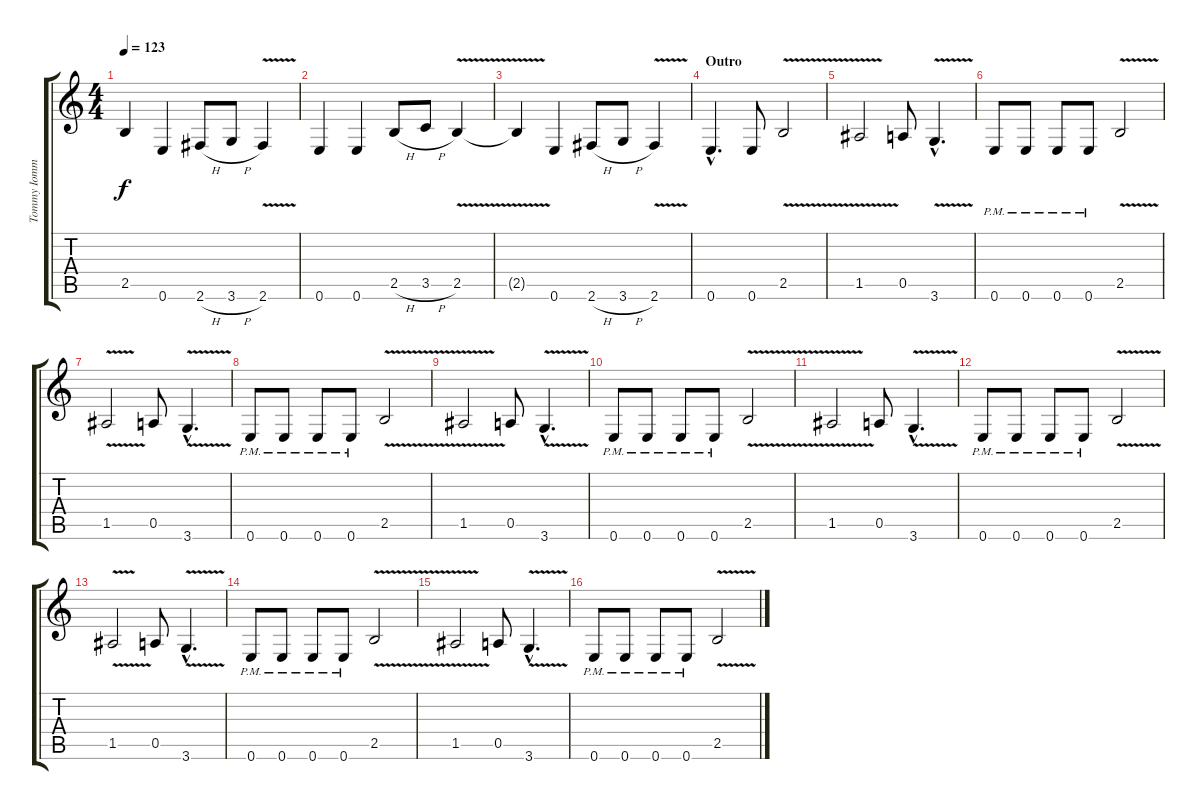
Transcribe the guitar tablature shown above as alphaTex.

\track ("Tommy Iommi" "Tommy Iomm") {instrument distortionguitar}
\staff {score tabs}
\tuning (E4 B3 G3 D3 A2 E2) {hide}
\ts (4 4)
\tempo 123
\clef g2
\ks c
2.5{t}.4{dy f} 0.6.4 2.6{h}.8 3.6{h}.8 2.6{v}.4 |
0.6.4 0.6.4 2.5{h}.8 3.5{h}.8 2.5{v}.4 |
2.5{t}.4 0.6.4 2.6{h}.8 3.6{h}.8 2.6{v}.4 |
\section ("" "Outro")
0.6{hac}.4{d} 0.6.8 2.5{v}.2 |
1.5{v}.2 0.5.8 3.6{v hac}.4{d} |
0.6{pm}.8 0.6{pm}.8 0.6{pm}.8 0.6{pm}.8 2.5{v}.2 |
1.5{v}.2 0.5.8 3.6{v hac}.4{d} |
0.6{pm}.8 0.6{pm}.8 0.6{pm}.8 0.6{pm}.8 2.5{v}.2 |
1.5{v}.2{volume 10} 0.5.8 3.6{v hac}.4{d} |
0.6{pm}.8 0.6{pm}.8 0.6{pm}.8 0.6{pm}.8 2.5{v}.2 |
1.5{v}.2 0.5.8 3.6{v hac}.4{d} |
0.6{pm}.8 0.6{pm}.8 0.6{pm}.8 0.6{pm}.8 2.5{v}.2 |
1.5{v}.2{volume 6} 0.5.8 3.6{v hac}.4{d} |
0.6{pm}.8 0.6{pm}.8 0.6{pm}.8 0.6{pm}.8 2.5{v}.2 |
1.5{v}.2 0.5.8 3.6{v hac}.4{d} |
0.6{pm}.8 0.6{pm}.8 0.6{pm}.8 0.6{pm}.8 2.5{v}.2
